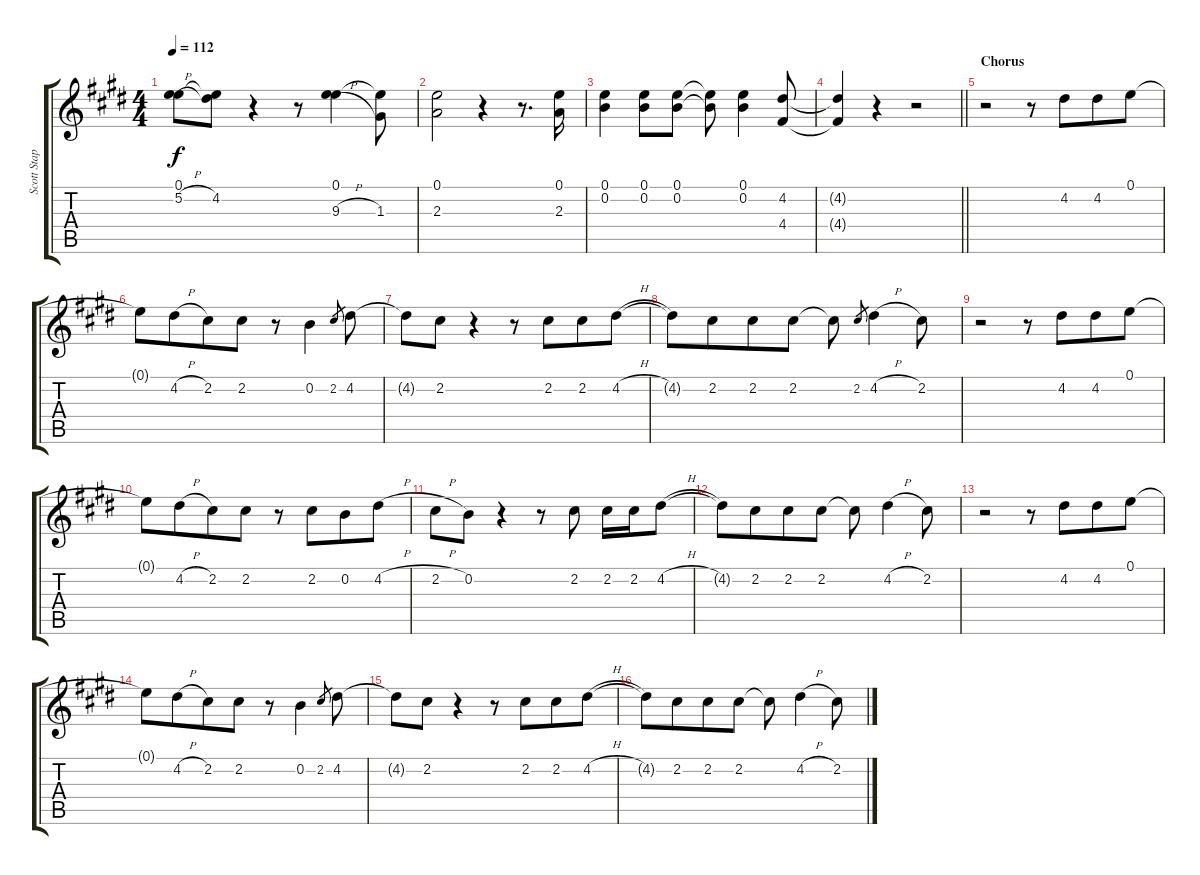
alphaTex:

\track ("Scott Stapp (Vocals)" "Scott Stap") {instrument overdrivenguitar}
\staff {score tabs}
\tuning (E4 B3 G3 D3 A2 E2) {hide}
\ts (4 4)
\tempo 112
\clef g2
\ks c#minor
(0.1 5.2{h}).8{dy f} (0.1{t} 4.2).8 r.4 r.8 (0.1 9.3{h}).4 (0.1{t} 1.3).8 |
(0.1 2.3).2 r.4 r.8{d} (0.1 2.3).16 |
(0.1 0.2).4 (0.1 0.2).8 (0.1 0.2).8 (0.1{t} 0.2{t}).8 (0.1 0.2).4 (4.2 4.4).8 |
\barLineRight lightlight
(4.2{t} 4.4{t}).4 r.4 r.2 |
\section ("" "Chorus")
r.2 r.8 4.2.8{beam merge} 4.2.8 0.1.8 |
0.1{t}.8 4.2{h}.8{beam merge} 2.2.8 2.2.8 r.8 0.2.4 2.2.8{gr} 4.2.8 |
4.2{t}.8 2.2.8 r.4 r.8 2.2.8{beam merge} 2.2.8 4.2{h}.8 |
4.2{t}.8 2.2.8{beam merge} 2.2.8 2.2.8 2.2{t}.8 2.2.8{gr} 4.2{h}.4 2.2.8 |
r.2 r.8 4.2.8{beam merge} 4.2.8 0.1.8 |
0.1{t}.8 4.2{h}.8{beam merge} 2.2.8 2.2.8 r.8 2.2.8{beam merge} 0.2.8 4.2{h}.8 |
2.2{h}.8 0.2.8 r.4 r.8 2.2.8 2.2.16 2.2.16 4.2{h}.8 |
4.2{t}.8 2.2.8{beam merge} 2.2.8 2.2.8 2.2{t}.8 4.2{h}.4 2.2.8 |
r.2 r.8 4.2.8{beam merge} 4.2.8 0.1.8 |
0.1{t}.8 4.2{h}.8{beam merge} 2.2.8 2.2.8 r.8 0.2.4 2.2.8{gr} 4.2.8 |
4.2{t}.8 2.2.8 r.4 r.8 2.2.8{beam merge} 2.2.8 4.2{h}.8 |
4.2{t}.8 2.2.8{beam merge} 2.2.8 2.2.8 2.2{t}.8 4.2{h}.4 2.2.8
